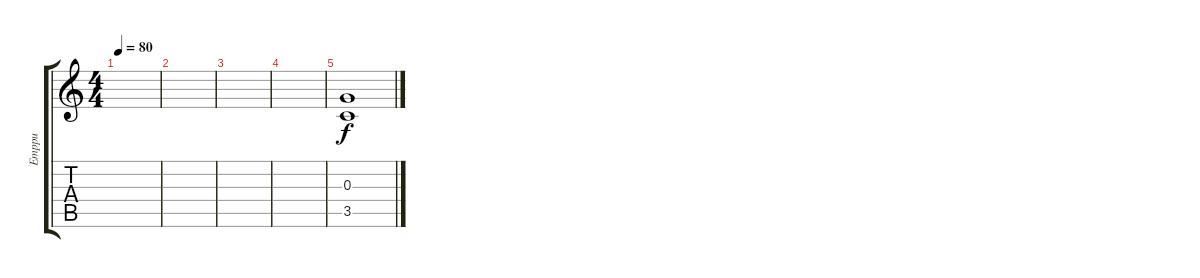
\track ("Emppu" "Emppu") {instrument distortionguitar}
\staff {score tabs}
\tuning (E4 B3 G3 D3 A2 E2) {hide}
\ts (4 4)
\tempo 80
\clef g2
\ks c
|
|
|
|
(0.3 3.5).1
